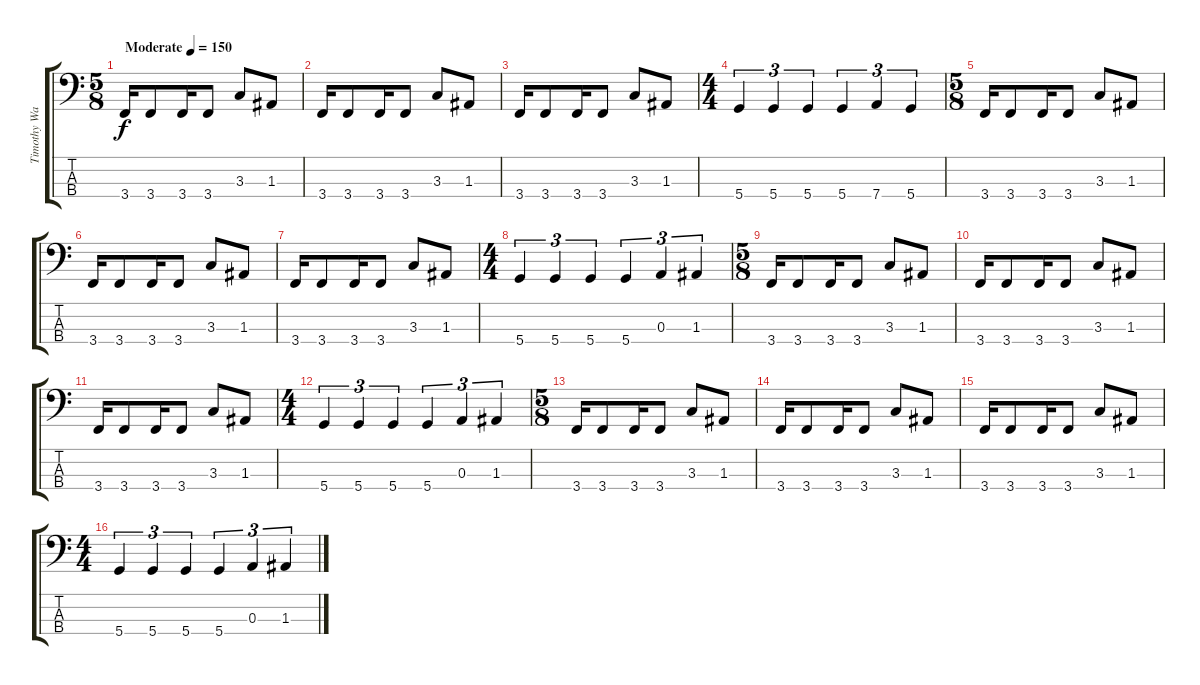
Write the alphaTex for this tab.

\track ("Timothy Ward" "Timothy Wa") {instrument electricbassfinger}
\staff {score tabs}
\tuning (G2 D2 A1 D1) {hide}
\ts (5 8)
\tempo (150 "Moderate")
\clef f4
\ks c
3.4.16{dy f instrument electricbassfinger} 3.4.8 3.4.16 3.4.8 3.3.8 1.3.8 |
3.4.16 3.4.8 3.4.16 3.4.8 3.3.8 1.3.8 |
3.4.16 3.4.8 3.4.16 3.4.8 3.3.8 1.3.8 |
\ts (4 4)
5.4.4{tu (3 2)} 5.4.4{tu (3 2)} 5.4.4{tu (3 2)} 5.4.4{tu (3 2)} 7.4.4{tu (3 2)} 5.4.4{tu (3 2)} |
\ts (5 8)
3.4.16 3.4.8 3.4.16 3.4.8 3.3.8 1.3.8 |
3.4.16 3.4.8 3.4.16 3.4.8 3.3.8 1.3.8 |
3.4.16 3.4.8 3.4.16 3.4.8 3.3.8 1.3.8 |
\ts (4 4)
5.4.4{tu (3 2)} 5.4.4{tu (3 2)} 5.4.4{tu (3 2)} 5.4.4{tu (3 2)} 0.3.4{tu (3 2)} 1.3.4{tu (3 2)} |
\ts (5 8)
3.4.16 3.4.8 3.4.16 3.4.8 3.3.8 1.3.8 |
3.4.16 3.4.8 3.4.16 3.4.8 3.3.8 1.3.8 |
3.4.16 3.4.8 3.4.16 3.4.8 3.3.8 1.3.8 |
\ts (4 4)
5.4.4{tu (3 2)} 5.4.4{tu (3 2)} 5.4.4{tu (3 2)} 5.4.4{tu (3 2)} 0.3.4{tu (3 2)} 1.3.4{tu (3 2)} |
\ts (5 8)
3.4.16 3.4.8 3.4.16 3.4.8 3.3.8 1.3.8 |
3.4.16 3.4.8 3.4.16 3.4.8 3.3.8 1.3.8 |
3.4.16 3.4.8 3.4.16 3.4.8 3.3.8 1.3.8 |
\ts (4 4)
5.4.4{tu (3 2)} 5.4.4{tu (3 2)} 5.4.4{tu (3 2)} 5.4.4{tu (3 2)} 0.3.4{tu (3 2)} 1.3.4{tu (3 2)}
